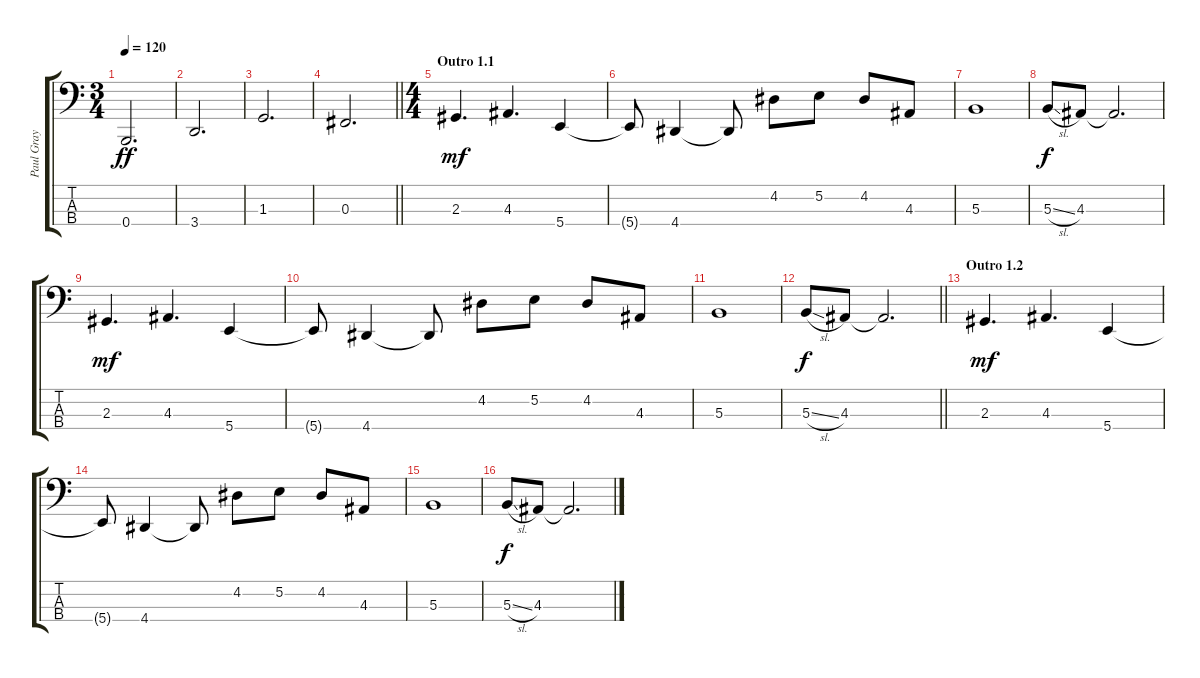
\track ("Paul Gray" "Paul Gray") {instrument acousticbass}
\staff {score tabs}
\tuning (E2 B1 Gb1 B0) {hide}
\ts (3 4)
\tempo 120
\clef f4
\ks c
0.4.2{d dy ff} |
3.4.2{d} |
1.3.2{d} |
\barLineRight lightlight
0.3.2{d} |
\ts (4 4)
\section ("" "Outro 1.1")
2.3.4{d dy mf} 4.3.4{d} 5.4.4 |
5.4{t}.8 4.4.4 4.4{t}.8 4.2.8 5.2.8 4.2.8 4.3.8 |
5.3.1 |
5.3{sl}.8{dy f} 4.3.8 4.3{t}.2{d} |
2.3.4{d dy mf} 4.3.4{d} 5.4.4 |
5.4{t}.8 4.4.4 4.4{t}.8 4.2.8 5.2.8 4.2.8 4.3.8 |
5.3.1 |
\barLineRight lightlight
5.3{sl}.8{dy f} 4.3.8 4.3{t}.2{d} |
\section ("" "Outro 1.2")
2.3.4{d dy mf} 4.3.4{d} 5.4.4 |
5.4{t}.8 4.4.4 4.4{t}.8 4.2.8 5.2.8 4.2.8 4.3.8 |
5.3.1 |
5.3{sl}.8{dy f} 4.3.8 4.3{t}.2{d}
